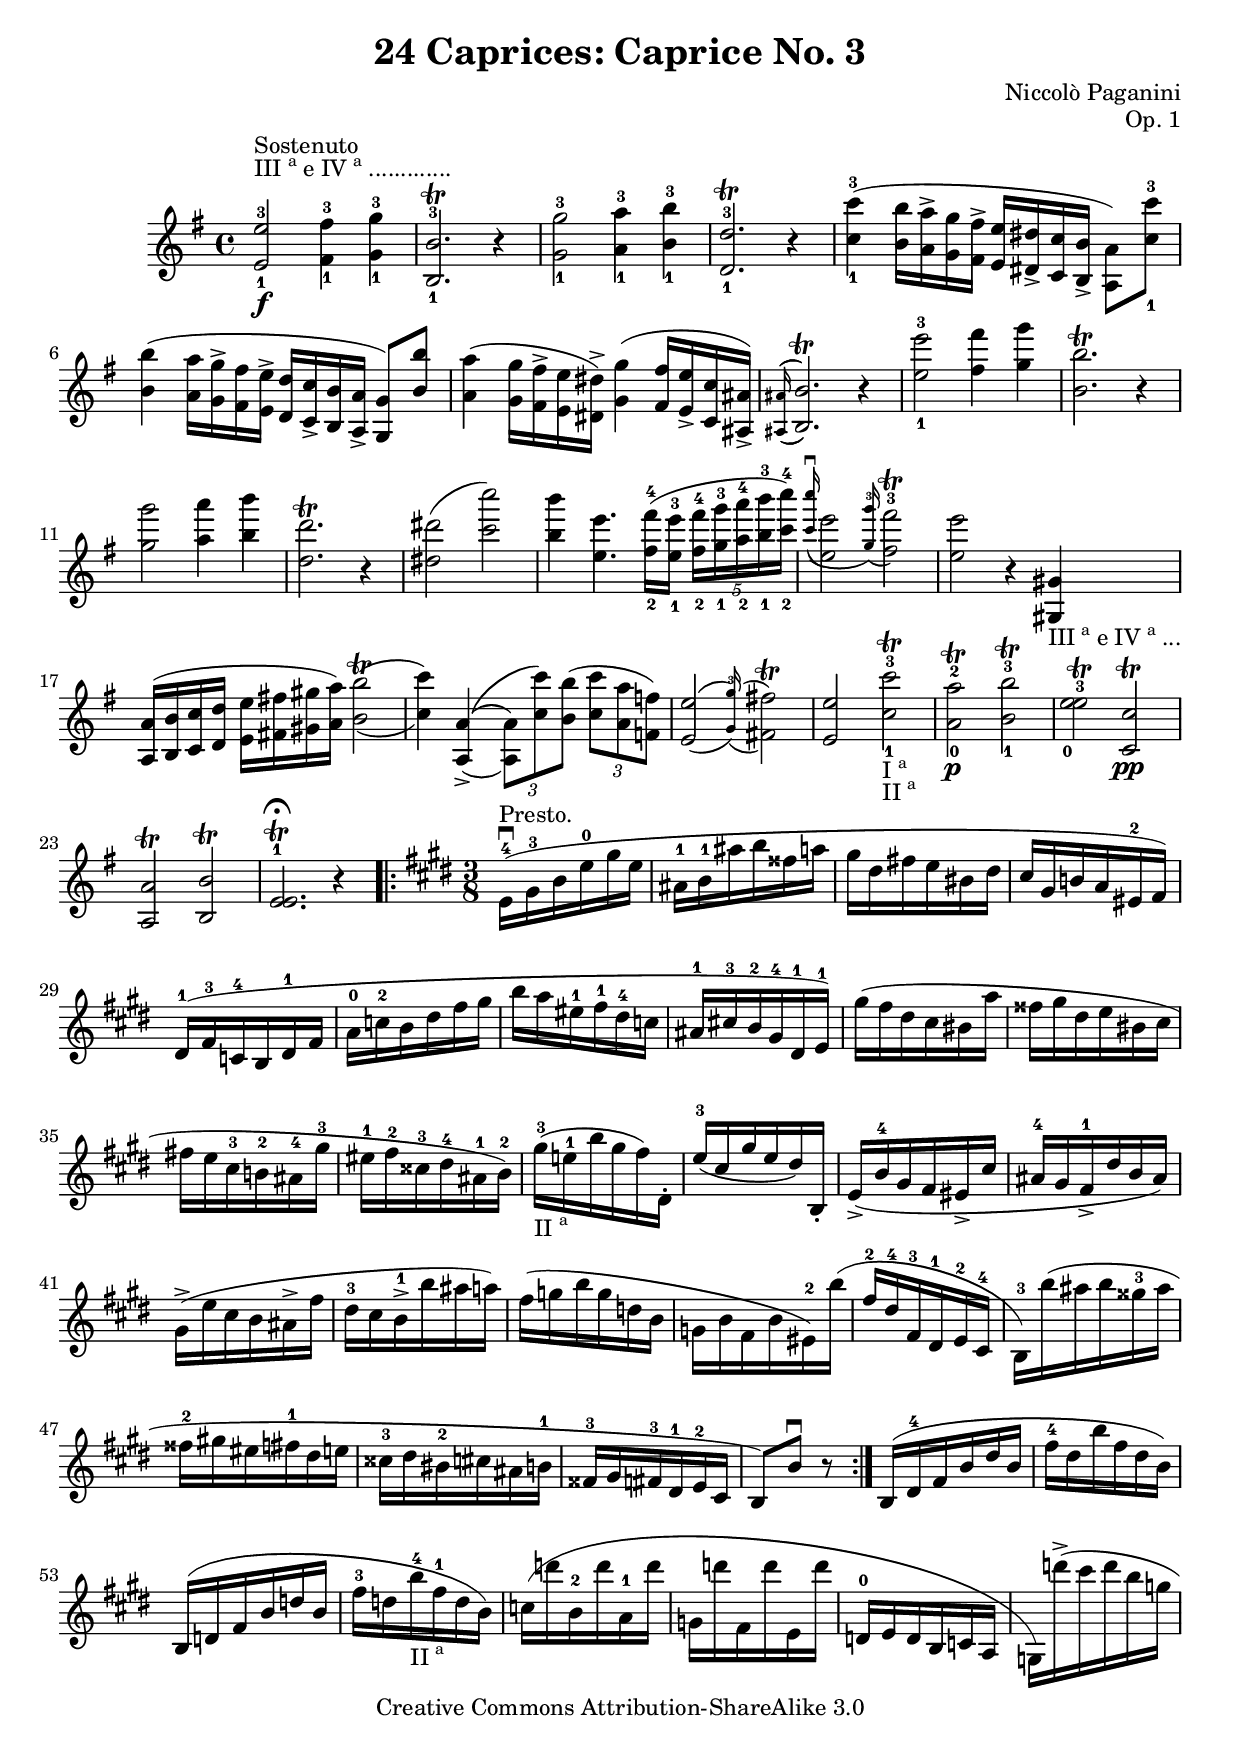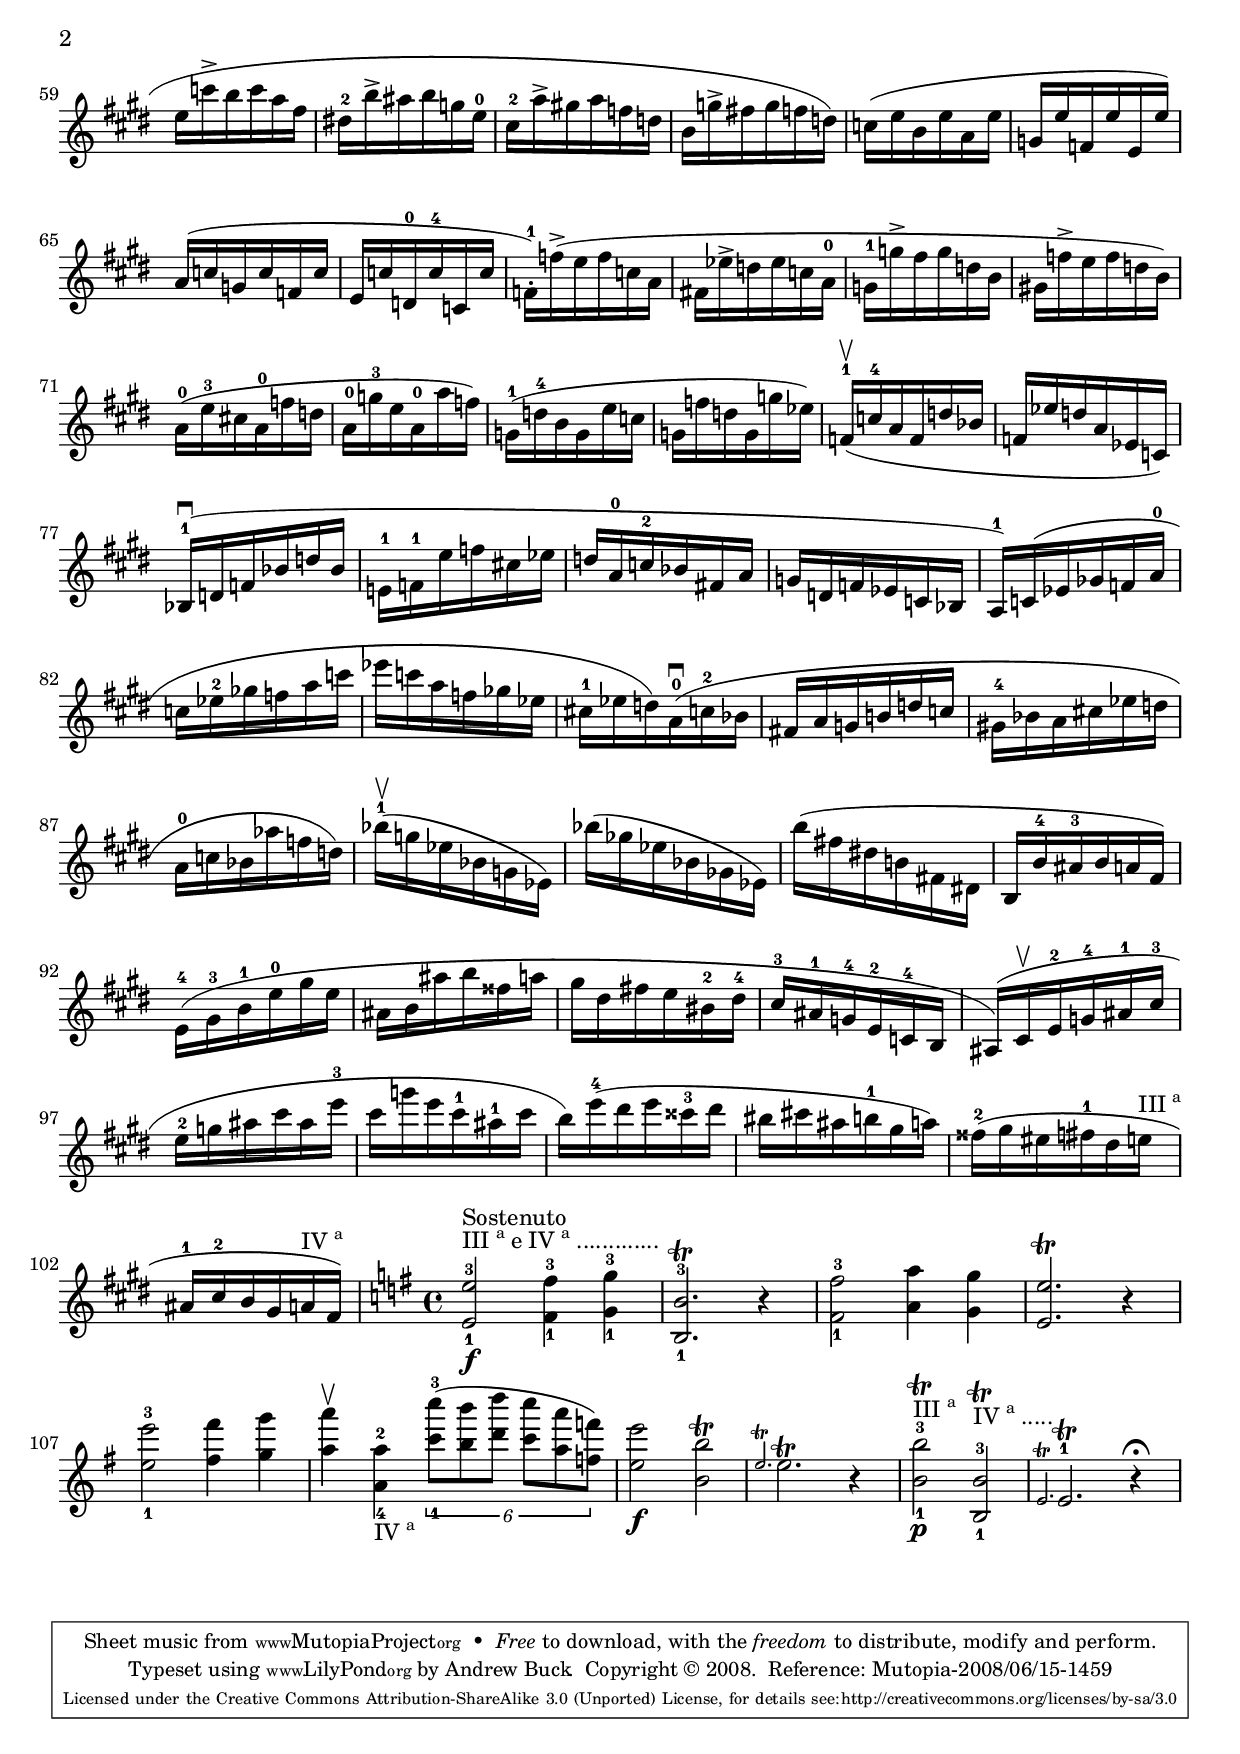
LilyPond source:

\version "2.10.11"

% ****************************** Final Version *********************************
	mbreak = { }
	renderingOff = { }
	renderingOn = { }
% ******************************************************************************

% ****************************** Draft Version *********************************
% comment out these lines to render a final version
%	mbreak = { \break }
%	renderingOff =  { \set Score.skipTypesetting = ##f }
%	renderingOn = { \set Score.skipTypesetting = ##t }
% ******************************************************************************

\header
{
	title = "24 Caprices: Caprice No. 3"
	composer = "Niccolò Paganini"
	opus = "Op. 1"

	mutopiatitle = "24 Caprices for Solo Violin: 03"
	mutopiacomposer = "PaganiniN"
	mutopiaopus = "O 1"
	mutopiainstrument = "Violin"
	date = ""
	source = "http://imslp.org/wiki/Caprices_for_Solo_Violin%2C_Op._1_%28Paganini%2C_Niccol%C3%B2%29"
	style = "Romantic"
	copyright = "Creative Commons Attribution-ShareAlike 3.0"
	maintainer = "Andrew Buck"
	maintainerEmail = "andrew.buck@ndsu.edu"
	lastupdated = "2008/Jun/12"
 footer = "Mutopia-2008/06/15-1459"
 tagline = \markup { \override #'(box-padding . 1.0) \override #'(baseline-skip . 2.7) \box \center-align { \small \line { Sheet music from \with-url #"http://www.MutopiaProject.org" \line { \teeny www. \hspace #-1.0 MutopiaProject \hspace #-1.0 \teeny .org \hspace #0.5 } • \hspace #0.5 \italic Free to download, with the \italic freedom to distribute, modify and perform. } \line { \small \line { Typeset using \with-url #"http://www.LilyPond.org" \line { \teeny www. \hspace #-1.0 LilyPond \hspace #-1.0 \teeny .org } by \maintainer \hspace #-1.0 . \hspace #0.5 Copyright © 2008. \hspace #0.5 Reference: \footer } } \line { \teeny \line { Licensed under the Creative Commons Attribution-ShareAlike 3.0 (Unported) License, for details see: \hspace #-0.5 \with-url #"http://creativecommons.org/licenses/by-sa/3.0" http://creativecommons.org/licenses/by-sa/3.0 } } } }
}

\version "2.10.11"

capriceThree = {

\set Staff.midiInstrument = "violin"

\key g \major
\time 4/4

\relative c'
{
	% Page 5 - Line 1 - Measure 1
	% the dots after the 'IIIa e IVa' should continue through measure 9
	< e-1 e'-3 >2\f^\markup{III\super{a} e IV\super{a}.............}^\markup{Sostenuto} < fis-1 fis'-3 >4 < g-1 g'-3 >		|
	< b,-1 b'-3 >2.\trill r4		|
	< g'-1 g'-3 >2 < a-1 a'-3 >4 < b-1 b'-3 >		|
	< d,-1 d'-3 >2.\trill r4		|
	\setHairpinDecresc
	< c'-1 c'-3 >4( < b b' >16 < a a' >-> < g g' > < fis fis' >->	< e e' > < dis dis' >-> < c c' > < b b' >-> < a a' >8) < c'-1 c'-3 >		|
	< b b' >4( < a a' >16 < g g' >-> < fis fis' > < e e' >->	< d d' > < c c' >-> < b b' > < a a' >-> < g g' >8) < b' b' >		|
	\mbreak

	% Page 5 - Line 2 - Measure 7
	< a a' >4( < g g' >16 < fis fis' >-> < e e' > < dis dis' >->)	< g g' >4( < fis fis' >16 < e e' >-> < c c' > < ais ais' >->)		|
	\set doubleSlurs = ##t
	\appoggiatura < ais ais' >( < b b' >2.\trill) r4		|
	\set doubleSlurs = ##f
	< e'-1 e'-3 >2 < fis fis' >4 < g g' >		|
	< b, b' >2.\trill r4		|
	< g' g' >2 < a a' >4 < b b' >		|
	< d, d' >2.\trill r4		|
	< dis dis' >2( < c' c' >)		|
	< b b' >4 < e, e' >4. < fis-2 fis'-4 >16( < e-1 e'-3 >	\times 4/5 {< fis-2 fis'-4 > < g-1 g'-3 > < a-2 a'-4 > < b-1 b'-3 > < c-2 c'-4 >) }		|
	\appoggiatura < c c' >\downbow( < e, e' >2 \appoggiatura < g g'-3 >16) < fis fis'-3 >2\trill
	\mbreak

	% Page 5 - Line 3 - Measure 16
	% dots continue to half-way through measure 20
	< e e' >2 r4 < gis,, gis' >4_\markup{III\super{a} e IV\super{a}...}		|
	< a a' >16( < b b' > < c c' > < d d' >	< e e' > < fis! fis'! > < gis gis' > < a a' >)	\set doubleSlurs = ##t < b b' >2\trill(		|
	< c c' >4) < a, a' >->(\( \times 2/3 { < a a' >8) \set doubleSlurs = ##f < c' c' >\) < b b' >( }	\times 2/3 { < c c' > < a a' > < f f' >) }		|
	\set doubleSlurs = ##t < e e' >2( \appoggiatura < g g'-3 >16) < fis! fis'! >2\trill		|
	< e e' > < c'-1 c'-3 >\trill_\markup{I\super{a}}_\markup{II\super{a}}		|
	<  a-0 a'-2 >\trill\p < b-1 b'-3 >\trill		|
	< e-0 e-3 >\trill < c, c' >\trill\pp		|
	< a a' >\trill < b b' >\trill		|
	< e-1 e >2.\trill\fermata r4		|
	\key e \major
	\time 3/8
	\mbreak

	% Page 5 - Line 4 - Measure 25
		\repeat volta 2
		{
		\set doubleSlurs = ##f
		e16-4\downbow^\markup{Presto.}( gis-3 b e-0 gis e	|
		ais,-1 b-1 ais' b fisis a				|
		gis dis fis! e bis dis					|
		cis gis b! a eis-2 fis)					|
		dis-1( fis-3 c-4 b dis-1 fis				|
		a-0 c-2 b dis fis gis					|
		b a eis-1 fis-1 dis-4 c					|
		\mbreak

		% Page 5 - Line 5 - Measure 32
		ais-1 cis!-3 b-2 gis-4 dis-1 e-1)			|
		gis'( fis dis cis bis a'				|
		fisis gis dis e bis cis					|
		fis! e cis-3 b!-2 ais-4 gis'-3				|
		eis-1 fis-2 cisis-3 dis-4 ais-1 b-2)			|
		gis'-3_\markup{II\super{a}}( e!-1 b' gis fis) dis,-.	|
		e'-3( cis gis' e dis) b,-.				|
		\mbreak

		% Page 5 - Line 6 - Measure 39
		e->( b'-4 gis fis eis-> cis'		|
		ais-4 gis fis-1-> dis' b ais)		|
		gis->( e' cis b ais-> fis'		|
		dis-3 cis b-1-> b' ais a)		|
		fis( g b g d b				|
		g b fis b eis,-2) b''(			|
		fis-2 dis-4 fis,-3 dis-1 e-2 cis-4	|
		b-3) b''( ais b gisis-3 ais		|
		\mbreak

		% Page 5 - Line 7 - Measure 47
		fisis-2 gis! eis fis!-1 dis e		|
		cisis-3 dis bis-2 cis ais b-1		|
		fisis-3 gis fis-3 dis-1 e-2 cis		|
		b8) b'\downbow r8			|
		}


	% Page 5 - Line 7 - Measure 51 (Line Continued)
	b,16( dis-4 fis b dis b		|
	fis'-4 dis b' fis dis b)	|
	b,( d fis b d b			|
	\mbreak

	% Page 5 - Line 8 - Measure 54
	fis'-3 d b'-4_\markup{II\super{a}} fis-1 d b)	|
	c( d' b,-2 d' a,-1 d' 				|
	g,, d'' fis,, d'' e,, d''			|
	d,,-0 e d b c a					|
	g) d'''->( cis d b g				|
	e c'-> b c a fis				|
	dis!-2 b'-> ais b g e-0				|
	\mbreak

	% Page 5 - Line 9 - Measure 61
	cis-2 a'-> gis! a f d		|
	b g'-> fis! g f d)		|
	c( e b e a, e'			|
	g, e' f, e' e, e')		|
	a,( c g c f, c'			|
	e, c' d,-0 c'-4 c,! c'		|
	f,-.-1) f'!->( e f c a		|
	\mbreak

	% Page 5 - Line 10 - Measure 68
	fis! ees'-> d ees c a-0		|
	g-1 g'!-> fis g d b		|
	gis! f'-> e f d b)		|
	a-0( e'-3 cis! a-0 f' d		|
	a-0 g'-3 e a,-0 a' f)		|
	g,-1( d'-4 b g e' c		|
	g f' d g, g' ees)		|
	\mbreak

	% Page 6 - Line 1 - 75
	f,-1\upbow( c'-4 a f d' bes	|
	f ees' d a ees c)		|
	bes-1\downbow( d f bes d bes	|
	e,!-1 f-1 e' f! cis! ees	|
	d a-0 c-2 bes fis! a		|
	g d f ees c bes			|
	a-1) c( ees ges f a-0		|
	\mbreak

	% Page 6 - Line 2 - Measure 82
	c ees-2 ges f a c			|
	ees c a f ges ees			|
	cis!-1 ees d) a-0\downbow( c-2 bes	|
	fis! a g b! d c				|
	gis!-4 bes a cis! ees d			|
	a-0 c bes aes' f d)			|
	bes'-1\upbow( g ees bes g ees)		|
	\mbreak

	% Page 6 - Line 3 - Measure 89
	bes''( ges ees bes ges ees)	|
	b''( fis! dis! b! fis! dis!	|
	b b'-4 ais-3 b a fis)		|
	e-4( gis-3 b-1 e-0 gis e	|
	ais, b ais' b fisis a		|
	gis dis fis! e bis-2 dis-4	|
	cis-3 ais-1 g-4 e-2 c-4 b	|
	\mbreak

	% Page 6 - Line 4 - Measure 96
	ais)( cis\upbow e-2 g-4 ais-1 cis-3	|
	e-2 g ais cis ais e'-3			|
	cis g' e cis-1 ais-1 cis		|
	b) e-4( dis e cisis-3 dis		|
	bis cis! ais b-1 gis a)			|
	fisis-2( gis eis fis-1 dis e^\markup{III\super{a}}	|
	ais,-1 cis-2 b gis a^\markup{IV\super{a}} fis)		|
	\key g \major
	\time 4/4
	\mbreak

	% Page 6 - Line 5 - Measure 103
	< e-1 e'-3 >2\f^\markup{III\super{a} e IV\super{a}.............}^\markup{Sostenuto} < fis-1 fis'-3 >4 < g-1 g'-3 >		|
	< b,-1 b'-3 >2.\trill r4		|
	< fis'-1 fis'-3 >2 < a a' >4 < g g' >	|
	< e e' >2.\trill r4		|
	< e'-1 e'-3 >2 < fis fis' >4 < g g' >	|
	< a a' >\upbow < a,-4 a'-2 >_\markup{IV\super{a}} \times 4/6 { < c'-1 c'-3 >8( < b b' > < d d' > < c c' > < a a' > < f f' >) }	|
	< e e' >2\f < b b' >\trill		|
	\grace e2.\trill e\trill r4				|
	< b-1 b'-3 >2\p\trill^\markup{III\super{a}} < b,-1 b'-3 >\trill^\markup{IV\super{a}.....}	|
	\grace e2.\trill e-1\trill r4\fermata	|


	}
}



\score
{
	\capriceThree

	\layout { }
}

\score
{
	\unfoldRepeats
	{
		\capriceThree
	}

	\midi { }
}
